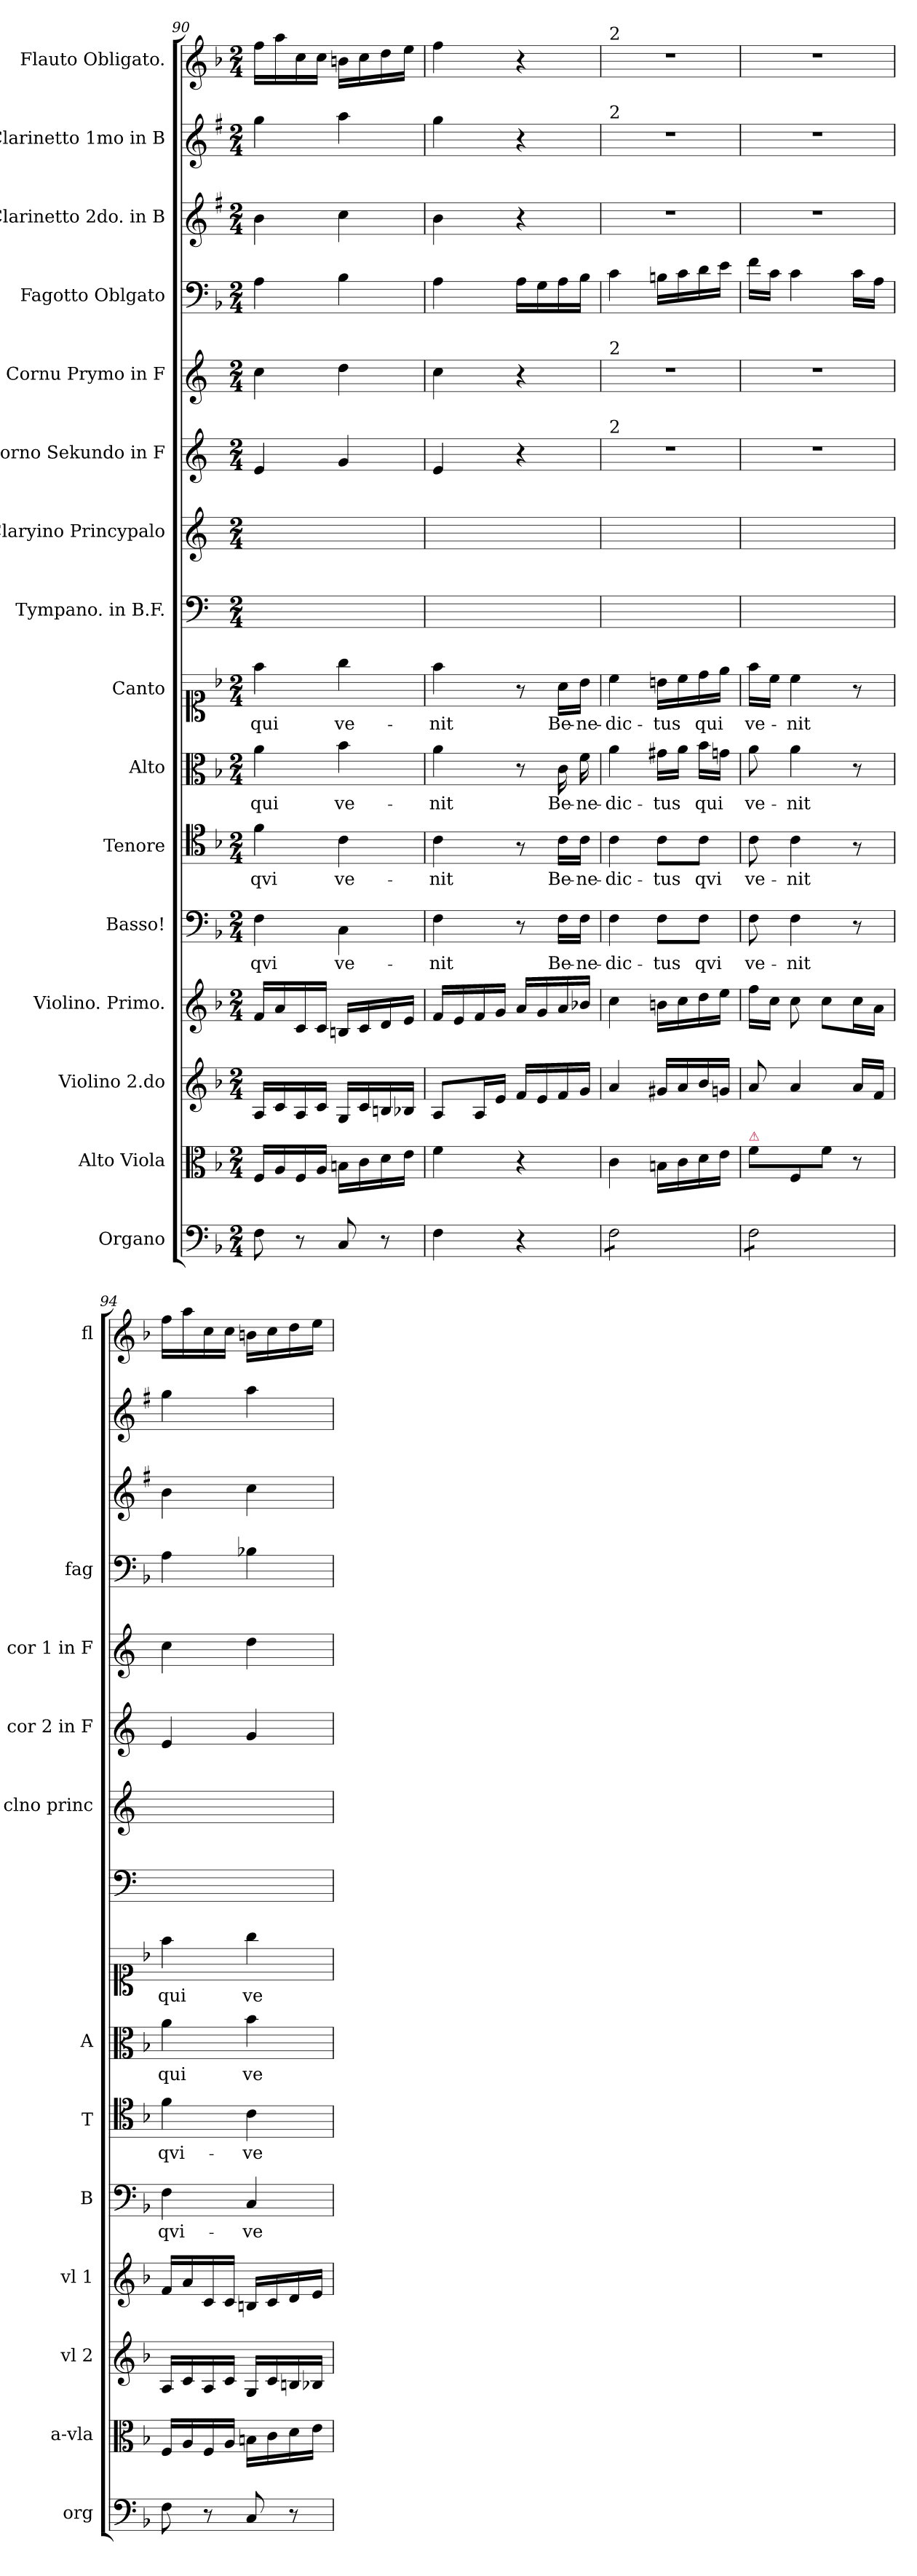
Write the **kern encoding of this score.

**kern	**kern	**kern	**kern	**kern	**text	**kern	**text	**kern	**text	**kern	**text	**kern	**kern	**kern	**kern	**kern	**kern	**kern	**kern
*part16	*part15	*part14	*part13	*part12	*part12	*part11	*part11	*part10	*part10	*part9	*part9	*part8	*part7	*part6	*part5	*part4	*part3	*part2	*part1
*staff16	*staff15	*staff14	*staff13	*staff12	*staff12	*staff11	*staff11	*staff10	*staff10	*staff9	*staff9	*staff8	*staff7	*staff6	*staff5	*staff4	*staff3	*staff2	*staff1
*I"Organo	*I"Alto Viola	*I"Violino 2.do	*I"Violino. Primo.	*I"Basso!	*	*I"Tenore	*	*I"Alto	*	*I"Canto	*	*I"Tympano. in B.F.	*I"Claryino Princypalo	*I"Corno Sekundo in F	*I"Cornu Prymo in F	*I"Fagotto Oblgato	*I"Clarinetto 2do. in B	*I"Clarinetto 1mo in B	*I"Flauto Obligato.
*I'org	*I'a-vla	*I'vl 2	*I'vl 1	*I'B	*	*I'T	*	*I'A	*	*	*	*	*I'clno princ	*I'cor 2 in F	*I'cor 1 in F	*I'fag	*	*	*I'fl
*clefF4	*clefC3	*clefG2	*clefG2	*clefF4	*	*clefC4	*	*clefC3	*	*clefC1	*	*clefF4	*clefG2	*clefG2	*clefG2	*clefF4	*clefG2	*clefG2	*clefG2
*	*	*	*	*	*	*	*	*	*	*	*	*	*ITrd1c2	*ITrd4c7	*ITrd4c7	*	*ITrd1c2	*ITrd1c2	*
*k[b-]	*k[b-]	*k[b-]	*k[b-]	*k[b-]	*	*k[b-]	*	*k[b-]	*	*k[b-]	*	*k[]	*k[b-e-]	*k[b-]	*k[b-]	*k[b-]	*k[b-]	*k[b-]	*k[b-]
*F:	*F:	*F:	*F:	*F:	*	*	*	*F:	*	*F:	*	*	*	*	*	*F:	*	*	*F:
*M2/4	*M2/4	*M2/4	*M2/4	*M2/4	*	*M2/4	*	*M2/4	*	*M2/4	*	*M2/4	*M2/4	*M2/4	*M2/4	*M2/4	*M2/4	*M2/4	*M2/4
=90	=90	=90	=90	=90	=90	=90	=90	=90	=90	=90	=90	=90	=90	=90	=90	=90	=90	=90	=90
!	!	!	!	!	!LO:LY:i	!	!	!	!LO:LY:i:color=grey	!	!	!	!	!	!	!	!	!	!
8F\	16F/LL	16A/LL	16f/LL	4F\	qvi	4f\	qvi	4a\	qui	4ff\	qui	2ryy	2ryy	4A/	4f\	4A\	4a\	4ff\	16ff\LL
.	16A/	16c/	16a/	.	.	.	.	.	.	.	.	.	.	.	.	.	.	.	16aa\
8r	16F/	16A/	16c/	.	.	.	.	.	.	.	.	.	.	.	.	.	.	.	16cc\
.	16A/JJ	16c/JJ	16c/JJ	.	.	.	.	.	.	.	.	.	.	.	.	.	.	.	16cc\JJ
!	!	!	!	!	!LO:LY:i	!	!	!	!LO:LY:i:color=grey	!	!	!	!	!	!	!	!	!	!
8C/	16Bn\LL	16G/LL	16Bn/LL	4C\	ve-	4c\	ve-	4b-\	ve-	4gg\	ve-	.	.	4c/	4g\	4B-\	4b-\	4gg\	16bn\LL
.	16c\	16c/	16c/	.	.	.	.	.	.	.	.	.	.	.	.	.	.	.	16cc\
8r	16d\	16Bn/	16d/	.	.	.	.	.	.	.	.	.	.	.	.	.	.	.	16dd\
.	16e\JJ	16B-X/JJ	16e/JJ	.	.	.	.	.	.	.	.	.	.	.	.	.	.	.	16ee\JJ
=91	=91	=91	=91	=91	=91	=91	=91	=91	=91	=91	=91	=91	=91	=91	=91	=91	=91	=91	=91
!	!	!	!	!	!LO:LY:i	!	!	!	!LO:LY:i:color=grey	!	!	!	!	!	!	!	!	!	!
4F\	4f\	8A/L	16f/LL	4F\	-nit	4c\	-nit	4a\	-nit	4ff\	-nit	2ryy	2ryy	4A/	4f\	4A\	4a\	4ff\	4ff\
.	.	.	16e/	.	.	.	.	.	.	.	.	.	.	.	.	.	.	.	.
.	.	16A/L	16f/	.	.	.	.	.	.	.	.	.	.	.	.	.	.	.	.
.	.	16e/JJ	16g/JJ	.	.	.	.	.	.	.	.	.	.	.	.	.	.	.	.
4r	4r	16f/LL	16a/LL	8r	.	8r	.	8r	.	8r	.	.	.	4r	4r	16A\LL	4r	4r	4r
.	.	16e/	16g/	.	.	.	.	.	.	.	.	.	.	.	.	16G\	.	.	.
!	!	!	!	!	!	!	!	!	!LO:LY:color=grey	!	!	!	!	!	!	!	!	!	!
.	.	16f/	16a/	16F\LL	Be-	16c\LL	Be-	16c\	Be-	16a\LL	Be-	.	.	.	.	16A\	.	.	.
!	!	!	!	!	!	!	!	!	!LO:LY:color=grey	!	!	!	!	!	!	!	!	!	!
.	.	16g/JJ	16b-X/JJ	16F\JJ	-ne-	16c\JJ	-ne-	16f\	-ne-	16b-\JJ	-ne-	.	.	.	.	16B-\JJ	.	.	.
=92	=92	=92	=92	=92	=92	=92	=92	=92	=92	=92	=92	=92	=92	=92	=92	=92	=92	=92	=92
!	!	!	!	!	!	!	!	!	!	!	!	!	!	!	!	!	!	!	!LO:TX:a:t=2
!	!	!	!	!	!	!	!	!	!	!	!	!	!	!	!	!	!	!LO:TX:a:t=2	!
!	!	!	!	!	!	!	!	!	!	!	!	!	!	!	!LO:TX:a:t=2	!	!	!	!
!	!	!	!	!	!	!	!	!	!	!	!	!	!	!LO:TX:a:t=2	!	!	!	!	!
!	!	!	!	!	!	!	!	!	!LO:LY:color=grey	!	!	!	!	!	!	!	!	!	!
*tremolo	*	*	*	*	*	*	*	*	*	*	*	*	*	*	*	*	*	*	*
8F\L	4c\	4a/	4cc\	4F\	-dic-	4c\	-dic-	4a\	-dic-	4cc\	-dic-	2ryy	2ryy	2r	2r	4c\	2r	2r	2r
8F\	.	.	.	.	.	.	.	.	.	.	.	.	.	.	.	.	.	.	.
!	!	!	!	!	!	!	!	!	!LO:LY:color=grey	!	!	!	!	!	!	!	!	!	!
8F\	16Bn\LL	16g#X/LL	16bn\LL	8F\L	-tus	8c\L	-tus	16g#X\LL	-tus	16bn\LL	-tus	.	.	.	.	16Bn\LL	.	.	.
.	16c\	16a/	16cc\	.	.	.	.	16a\JJ	.	16cc\	.	.	.	.	.	16c\	.	.	.
!	!	!	!	!	!	!	!	!	!LO:LY:color=grey	!	!	!	!	!	!	!	!	!	!
8F\J	16d\	16b-/	16dd\	8F\J	qvi	8c\J	qvi	16b-\LL	qui	16dd\	qui	.	.	.	.	16d\	.	.	.
.	16e\JJ	16gn/JJ	16ee\JJ	.	.	.	.	16gn\JJ	.	16ee\JJ	.	.	.	.	.	16e\JJ	.	.	.
=93	=93	=93	=93	=93	=93	=93	=93	=93	=93	=93	=93	=93	=93	=93	=93	=93	=93	=93	=93
!	!LO:TX:a:color=crimson:t=⚠	!	!	!	!	!	!	!	!	!	!	!	!	!	!	!	!	!	!
!	!	!	!	!	!	!	!	!	!LO:LY:color=grey	!	!	!	!	!	!	!	!	!	!
8F\L	8f\L	8a/	16ff\LL	8F\	ve-	8c\	ve-	8a\	ve-	16ff\LL	ve-	2ryy	2ryy	2r	2r	16f\LL	2r	2r	2r
.	.	.	16cc\JJ	.	.	.	.	.	.	16cc\JJ	.	.	.	.	.	16c\JJ	.	.	.
!	!	!	!	!	!	!	!	!	!LO:LY:color=grey	!	!	!	!	!	!	!	!	!	!
8F\	8F/	4a/	8cc\	4F\	-nit	4c\	-nit	4a\	-nit	4cc\	-nit	.	.	.	.	4c\	.	.	.
8F\	8f\J	.	8cc\L	.	.	.	.	.	.	.	.	.	.	.	.	.	.	.	.
8F\J	8r	16a/LL	16cc\L	8r	.	8r	.	8r	.	8r	.	.	.	.	.	16c\LL	.	.	.
*Xtremolo	*	*	*	*	*	*	*	*	*	*	*	*	*	*	*	*	*	*	*
.	.	16f/JJ	16a\JJ	.	.	.	.	.	.	.	.	.	.	.	.	16A\JJ	.	.	.
=94	=94	=94	=94	=94	=94	=94	=94	=94	=94	=94	=94	=94	=94	=94	=94	=94	=94	=94	=94
!	!	!	!	!	!LO:LY:i	!	!	!	!LO:LY:color=grey	!	!	!	!	!	!	!	!	!	!
8F\	16F/LL	16A/LL	16f/LL	4F\	qvi-	4f\	qvi-	4a\	qui	4ff\	qui	2ryy	2ryy	4A/	4f\	4A\	4a\	4ff\	16ff\LL
.	16A/	16c/	16a/	.	.	.	.	.	.	.	.	.	.	.	.	.	.	.	16aa\
8r	16F/	16A/	16c/	.	.	.	.	.	.	.	.	.	.	.	.	.	.	.	16cc\
.	16A/JJ	16c/JJ	16c/JJ	.	.	.	.	.	.	.	.	.	.	.	.	.	.	.	16cc\JJ
!	!	!	!	!	!LO:LY:i	!	!	!	!LO:LY:color=grey	!	!	!	!	!	!	!	!	!	!
8C/	16Bn\LL	16G/LL	16Bn/LL	4C/	-ve-	4c\	-ve-	4b-\	ve-	4gg\	ve-	.	.	4c/	4g\	4B-X\	4b-\	4gg\	16bn\LL
.	16c\	16c/	16c/	.	.	.	.	.	.	.	.	.	.	.	.	.	.	.	16cc\
8r	16d\	16Bn/	16d/	.	.	.	.	.	.	.	.	.	.	.	.	.	.	.	16dd\
.	16e\JJ	16B-X/JJ	16e/JJ	.	.	.	.	.	.	.	.	.	.	.	.	.	.	.	16ee\JJ
=	=	=	=	=	=	=	=	=	=	=	=	=	=	=	=	=	=	=	=
*-	*-	*-	*-	*-	*-	*-	*-	*-	*-	*-	*-	*-	*-	*-	*-	*-	*-	*-	*-
